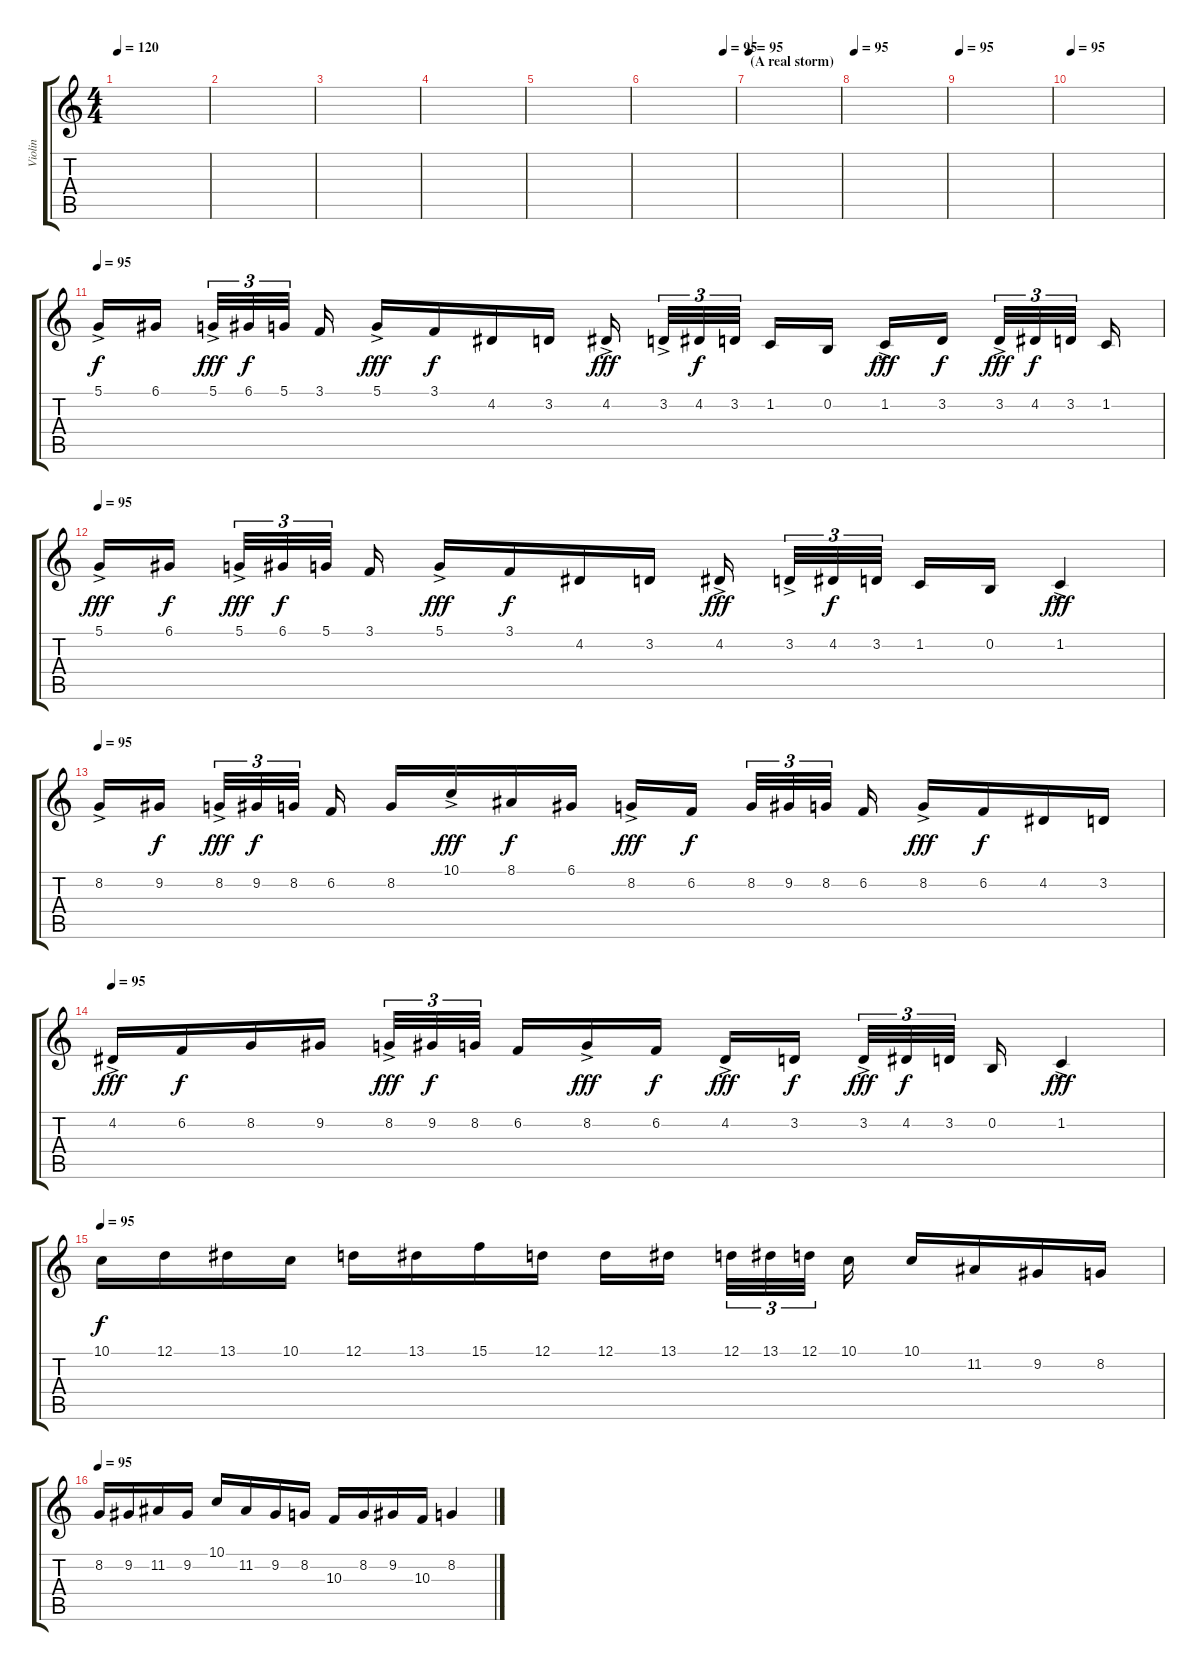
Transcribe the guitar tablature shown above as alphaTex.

\track ("Violin" "Violin") {instrument violin}
\staff {score tabs}
\tuning (D4 B3 G3 C3 G2 D2) {hide}
\ts (4 4)
\tempo 120
\clef g2
\ks c
|
|
|
|
|
\tempo (95 0.875)
|
\section ("" "(A real storm)")
\tempo 95
|
\tempo 95
|
\tempo 95
|
\tempo 95
|
\tempo 95
5.1{ac}.16 6.1.16{dy f} 5.1{ac}.32{tu (3 2) dy fff} 6.1.32{tu (3 2) dy f} 5.1.32{tu (3 2)} 3.1.16 5.1{ac}.16{dy fff} 3.1.16{dy f} 4.2.16 3.2.16 4.2{ac}.16{dy fff} 3.2{ac}.32{tu (3 2)} 4.2.32{tu (3 2) dy f} 3.2.32{tu (3 2)} 1.2.16 0.2.16 1.2{ac}.16{dy fff} 3.2.16{dy f} 3.2{ac}.32{tu (3 2) dy fff} 4.2.32{tu (3 2) dy f} 3.2.32{tu (3 2)} 1.2.16 |
\tempo 95
5.1{ac}.16{dy fff} 6.1.16{dy f} 5.1{ac}.32{tu (3 2) dy fff} 6.1.32{tu (3 2) dy f} 5.1.32{tu (3 2)} 3.1.16 5.1{ac}.16{dy fff} 3.1.16{dy f} 4.2.16 3.2.16 4.2{ac}.16{dy fff} 3.2{ac}.32{tu (3 2)} 4.2.32{tu (3 2) dy f} 3.2.32{tu (3 2)} 1.2.16 0.2.16 1.2{ac}.4{dy fff} |
\tempo 95
8.2{ac}.16 9.2.16{dy f} 8.2{ac}.32{tu (3 2) dy fff} 9.2.32{tu (3 2) dy f} 8.2.32{tu (3 2)} 6.2.16 8.2.16 10.1{ac}.16{dy fff} 8.1.16{dy f} 6.1.16 8.2{ac}.16{dy fff} 6.2.16{dy f} 8.2.32{tu (3 2)} 9.2.32{tu (3 2)} 8.2.32{tu (3 2)} 6.2.16 8.2{ac}.16{dy fff} 6.2.16{dy f} 4.2.16 3.2.16 |
\tempo 95
4.2{ac}.16{dy fff} 6.2.16{dy f} 8.2.16 9.2.16 8.2{ac}.32{tu (3 2) dy fff} 9.2.32{tu (3 2) dy f} 8.2.32{tu (3 2)} 6.2.16 8.2{ac}.16{dy fff} 6.2.16{dy f} 4.2{ac}.16{dy fff} 3.2.16{dy f} 3.2{ac}.32{tu (3 2) dy fff} 4.2.32{tu (3 2) dy f} 3.2.32{tu (3 2)} 0.2.16 1.2{ac}.4{dy fff} |
\tempo 95
10.1.16{dy f} 12.1.16 13.1.16 10.1.16 12.1.16 13.1.16 15.1.16 12.1.16 12.1.16 13.1.16 12.1.32{tu (3 2)} 13.1.32{tu (3 2)} 12.1.32{tu (3 2)} 10.1.16 10.1.16 11.2.16 9.2.16 8.2.16 |
\tempo 95
8.2.16 9.2.16 11.2.16 9.2.16 10.1.16 11.2.16 9.2.16 8.2.16 10.3.16 8.2.16 9.2.16 10.3.16 8.2.4
